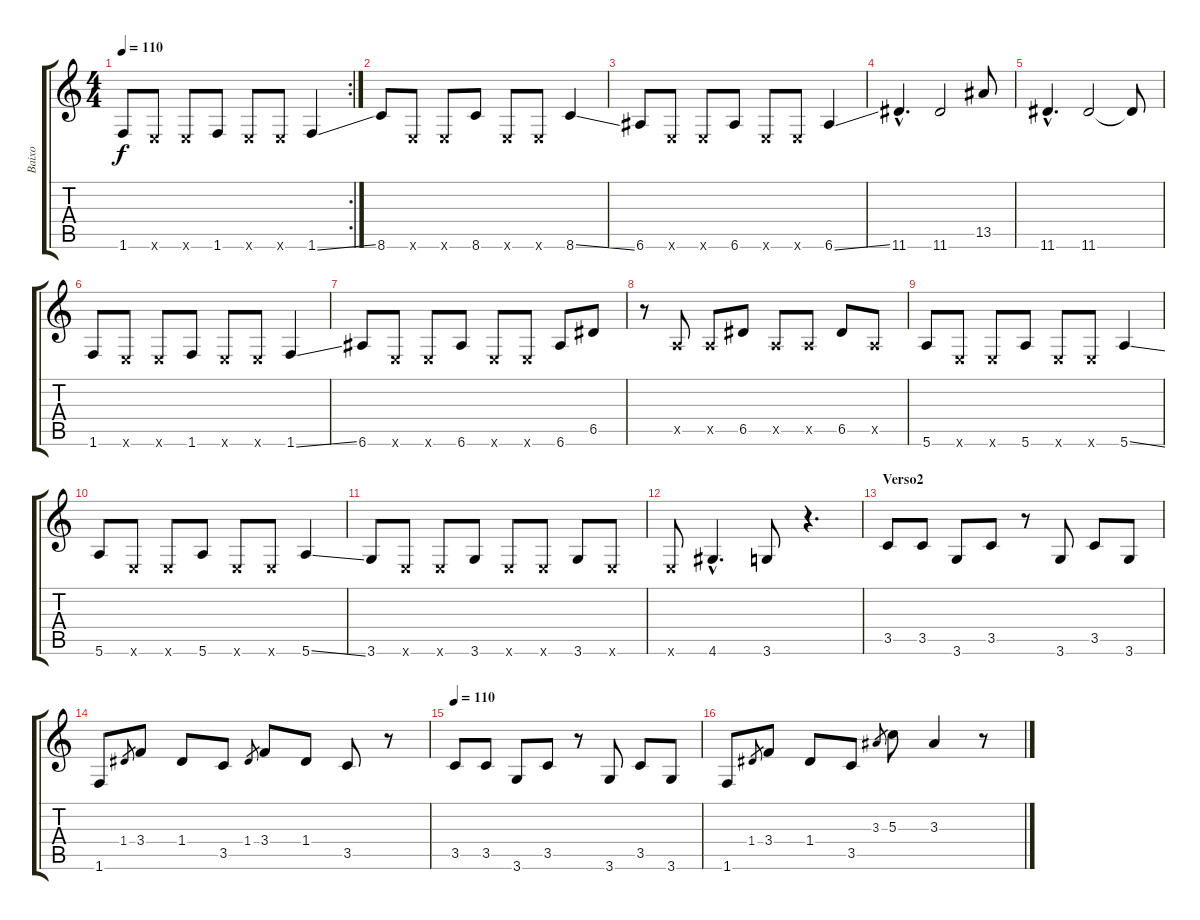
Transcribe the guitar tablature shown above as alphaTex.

\track ("Baixo" "Baixo") {instrument fretlessbass}
\staff {score tabs}
\tuning (E4 B3 G3 D3 A2 E2) {hide}
\rc 2
\ts (4 4)
\tempo 110
\clef g2
\ks c
1.6.8{dy f} 0.6{x}.8 0.6{x}.8 1.6.8 0.6{x}.8 0.6{x}.8 1.6{ss}.4 |
8.6.8 0.6{x}.8 0.6{x}.8 8.6.8 0.6{x}.8 0.6{x}.8 8.6{ss}.4 |
6.6.8 0.6{x}.8 0.6{x}.8 6.6.8 0.6{x}.8 0.6{x}.8 6.6{ss}.4 |
11.6{hac}.4{d} 11.6.2 13.5.8 |
11.6{hac}.4{d} 11.6.2 11.6{t}.8 |
1.6.8 0.6{x}.8 0.6{x}.8 1.6.8 0.6{x}.8 0.6{x}.8 1.6{ss}.4 |
6.6.8 0.6{x}.8 0.6{x}.8 6.6.8 0.6{x}.8 0.6{x}.8 6.6.8 6.5.8 |
r.8 0.5{x}.8 0.5{x}.8 6.5.8 0.5{x}.8 0.5{x}.8 6.5.8 0.5{x}.8 |
5.6.8 0.6{x}.8 0.6{x}.8 5.6.8 0.6{x}.8 0.6{x}.8 5.6{ss}.4 |
5.6.8 0.6{x}.8 0.6{x}.8 5.6.8 0.6{x}.8 0.6{x}.8 5.6{ss}.4 |
3.6.8 0.6{x}.8 0.6{x}.8 3.6.8 0.6{x}.8 0.6{x}.8 3.6.8 0.6{x}.8 |
0.6{x}.8 4.6{hac}.4{d} 3.6.8 r.4{d} |
\section ("" "Verso2")
3.5.8 3.5.8 3.6.8 3.5.8 r.8 3.6.8 3.5.8 3.6.8 |
1.6.8 1.4.8{gr} 3.4.8 1.4.8 3.5.8 1.4.8{gr} 3.4.8 1.4.8 3.5.8 r.8 |
\tempo 110
3.5.8 3.5.8 3.6.8 3.5.8 r.8 3.6.8 3.5.8 3.6.8 |
1.6.8 1.4.8{gr} 3.4.8 1.4.8 3.5.8 3.3.8{gr} 5.3.8 3.3.4 r.8
